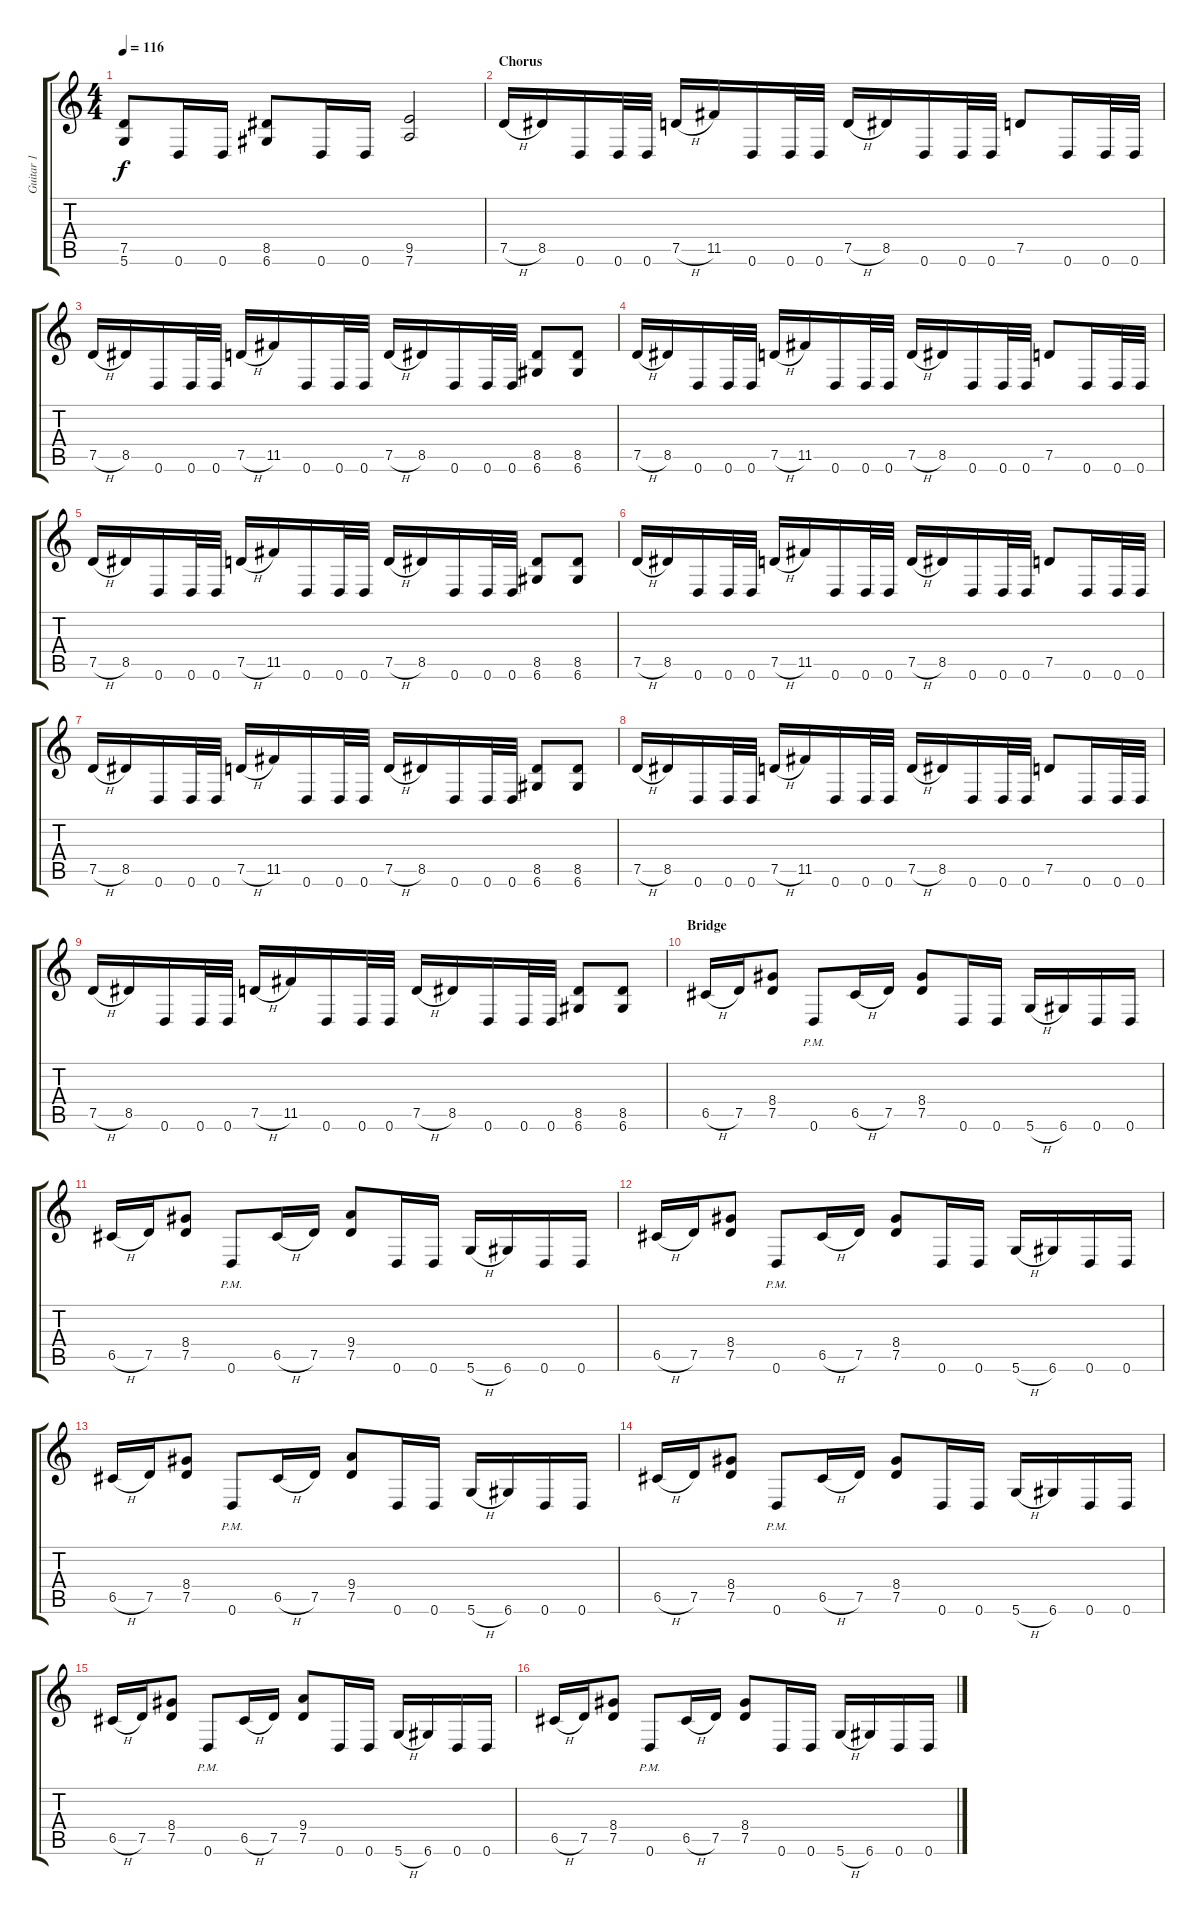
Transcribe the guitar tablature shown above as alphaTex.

\track ("Guitar 1" "Guitar 1") {instrument distortionguitar}
\staff {score tabs}
\tuning (D4 A3 F3 C3 G2 D2) {hide}
\ts (4 4)
\tempo 116
\clef g2
\ks c
(7.5 5.6).8{dy f} 0.6.16 0.6.16 (8.5 6.6).8 0.6.16 0.6.16 (9.5 7.6).2 |
\section ("" "Chorus")
7.5{h}.16 8.5.16 0.6.16 0.6.32 0.6.32 7.5{h}.16 11.5.16 0.6.16 0.6.32 0.6.32 7.5{h}.16 8.5.16 0.6.16 0.6.32 0.6.32 7.5.8 0.6.16 0.6.32 0.6.32 |
7.5{h}.16 8.5.16 0.6.16 0.6.32 0.6.32 7.5{h}.16 11.5.16 0.6.16 0.6.32 0.6.32 7.5{h}.16 8.5.16 0.6.16 0.6.32 0.6.32 (8.5 6.6).8 (8.5 6.6).8 |
7.5{h}.16 8.5.16 0.6.16 0.6.32 0.6.32 7.5{h}.16 11.5.16 0.6.16 0.6.32 0.6.32 7.5{h}.16 8.5.16 0.6.16 0.6.32 0.6.32 7.5.8 0.6.16 0.6.32 0.6.32 |
7.5{h}.16 8.5.16 0.6.16 0.6.32 0.6.32 7.5{h}.16 11.5.16 0.6.16 0.6.32 0.6.32 7.5{h}.16 8.5.16 0.6.16 0.6.32 0.6.32 (8.5 6.6).8 (8.5 6.6).8 |
7.5{h}.16 8.5.16 0.6.16 0.6.32 0.6.32 7.5{h}.16 11.5.16 0.6.16 0.6.32 0.6.32 7.5{h}.16 8.5.16 0.6.16 0.6.32 0.6.32 7.5.8 0.6.16 0.6.32 0.6.32 |
7.5{h}.16 8.5.16 0.6.16 0.6.32 0.6.32 7.5{h}.16 11.5.16 0.6.16 0.6.32 0.6.32 7.5{h}.16 8.5.16 0.6.16 0.6.32 0.6.32 (8.5 6.6).8 (8.5 6.6).8 |
7.5{h}.16 8.5.16 0.6.16 0.6.32 0.6.32 7.5{h}.16 11.5.16 0.6.16 0.6.32 0.6.32 7.5{h}.16 8.5.16 0.6.16 0.6.32 0.6.32 7.5.8 0.6.16 0.6.32 0.6.32 |
7.5{h}.16 8.5.16 0.6.16 0.6.32 0.6.32 7.5{h}.16 11.5.16 0.6.16 0.6.32 0.6.32 7.5{h}.16 8.5.16 0.6.16 0.6.32 0.6.32 (8.5 6.6).8 (8.5 6.6).8 |
\section ("" "Bridge")
6.5{h}.16 7.5.16 (8.4 7.5).8 0.6{pm}.8 6.5{h}.16 7.5.16 (8.4 7.5).8 0.6.16 0.6.16 5.6{h}.16 6.6.16 0.6.16 0.6.16 |
6.5{h}.16 7.5.16 (8.4 7.5).8 0.6{pm}.8 6.5{h}.16 7.5.16 (9.4 7.5).8 0.6.16 0.6.16 5.6{h}.16 6.6.16 0.6.16 0.6.16 |
6.5{h}.16 7.5.16 (8.4 7.5).8 0.6{pm}.8 6.5{h}.16 7.5.16 (8.4 7.5).8 0.6.16 0.6.16 5.6{h}.16 6.6.16 0.6.16 0.6.16 |
6.5{h}.16 7.5.16 (8.4 7.5).8 0.6{pm}.8 6.5{h}.16 7.5.16 (9.4 7.5).8 0.6.16 0.6.16 5.6{h}.16 6.6.16 0.6.16 0.6.16 |
6.5{h}.16 7.5.16 (8.4 7.5).8 0.6{pm}.8 6.5{h}.16 7.5.16 (8.4 7.5).8 0.6.16 0.6.16 5.6{h}.16 6.6.16 0.6.16 0.6.16 |
6.5{h}.16 7.5.16 (8.4 7.5).8 0.6{pm}.8 6.5{h}.16 7.5.16 (9.4 7.5).8 0.6.16 0.6.16 5.6{h}.16 6.6.16 0.6.16 0.6.16 |
6.5{h}.16 7.5.16 (8.4 7.5).8 0.6{pm}.8 6.5{h}.16 7.5.16 (8.4 7.5).8 0.6.16 0.6.16 5.6{h}.16 6.6.16 0.6.16 0.6.16
